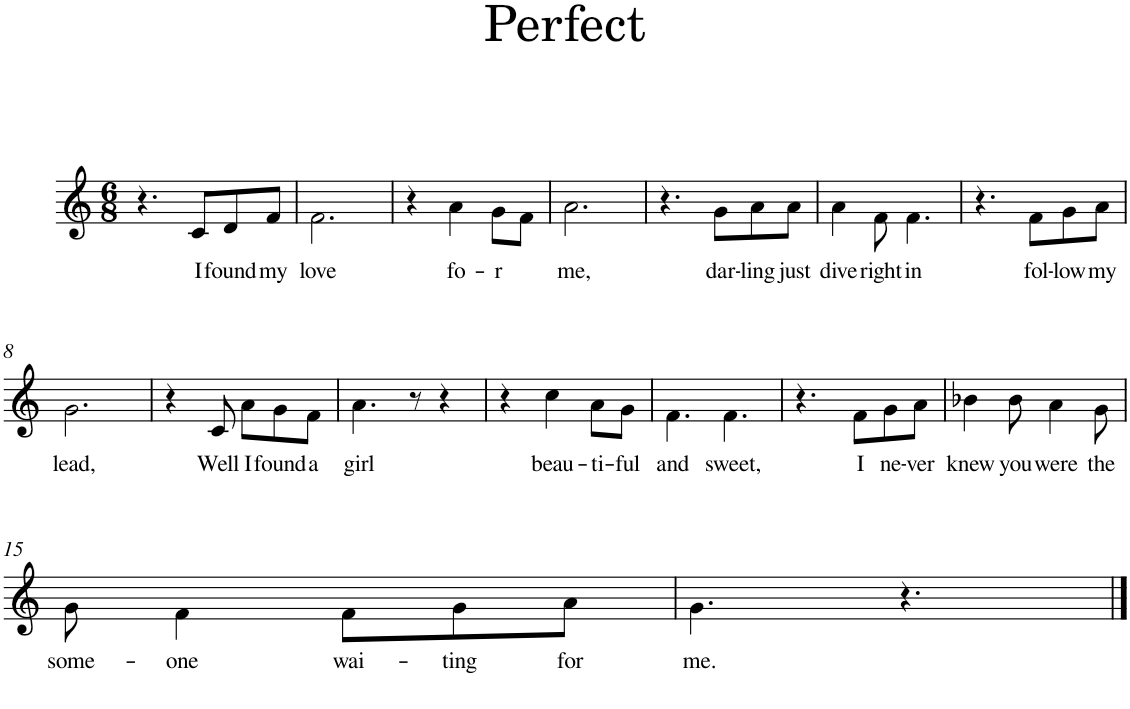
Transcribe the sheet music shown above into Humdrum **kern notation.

**kern	**text
*part1	*part1
*staff1	*staff1
*I"Piano	*
*I'Pno.	*
*clefG2	*
*k[]	*
*M6/8	*
=1	=1
4.r	.
!	!LO:LY:b
8c/L	I
!	!LO:LY:b
8d/	found
!	!LO:LY:b
8f/J	my
=2	=2
!	!LO:LY:b
2.f\	love
=3	=3
4r	.
!	!LO:LY:b
4a\	fo-
!	!LO:LY:b
8g\L	-r
8f\J	.
=4	=4
!	!LO:LY:b
2.a\	me,
=5	=5
4.r	.
!	!LO:LY:b
8g\L	dar-
!	!LO:LY:b
8a\	-ling
!	!LO:LY:b
8a\J	just
=6	=6
!	!LO:LY:b
4a\	dive
!	!LO:LY:b
8f\	right
!	!LO:LY:b
4.f\	in
=7	=7
4.r	.
!	!LO:LY:b
8f\L	fol-
!	!LO:LY:b
8g\	-low
!	!LO:LY:b
8a\J	my
!!LO:LB:g=z
=8	=8
!	!LO:LY:b
2.g\	lead,
=9	=9
4r	.
!	!LO:LY:b
8c/	Well
!	!LO:LY:b
8a\L	I
!	!LO:LY:b
8g\	found
!	!LO:LY:b
8f\J	a
=10	=10
!	!LO:LY:b
4.a\	girl
8r	.
4r	.
=11	=11
4r	.
!	!LO:LY:b
4cc\	beau-
!	!LO:LY:b
8a\L	-ti-
!	!LO:LY:b
8g\J	-ful
=12	=12
!	!LO:LY:b
4.f\	and
!	!LO:LY:b
4.f\	sweet,
=13	=13
4.r	.
!	!LO:LY:b
8f\L	I
!	!LO:LY:b
8g\	ne-
!	!LO:LY:b
8a\J	-ver
=14	=14
!	!LO:LY:b
4b-X\	knew
!	!LO:LY:b
8b-\	you
!	!LO:LY:b
4a\	were
!	!LO:LY:b
8g\	the
!!LO:LB:g=z
=15	=15
!	!LO:LY:b
8g\	some-
!	!LO:LY:b
4f\	-one
!	!LO:LY:b
8f\L	wai-
!	!LO:LY:b
8g\	-ting
!	!LO:LY:b
8a\J	for
=16	=16
!	!LO:LY:b
4.g\	me.
4.r	.
==	==
*-	*-
